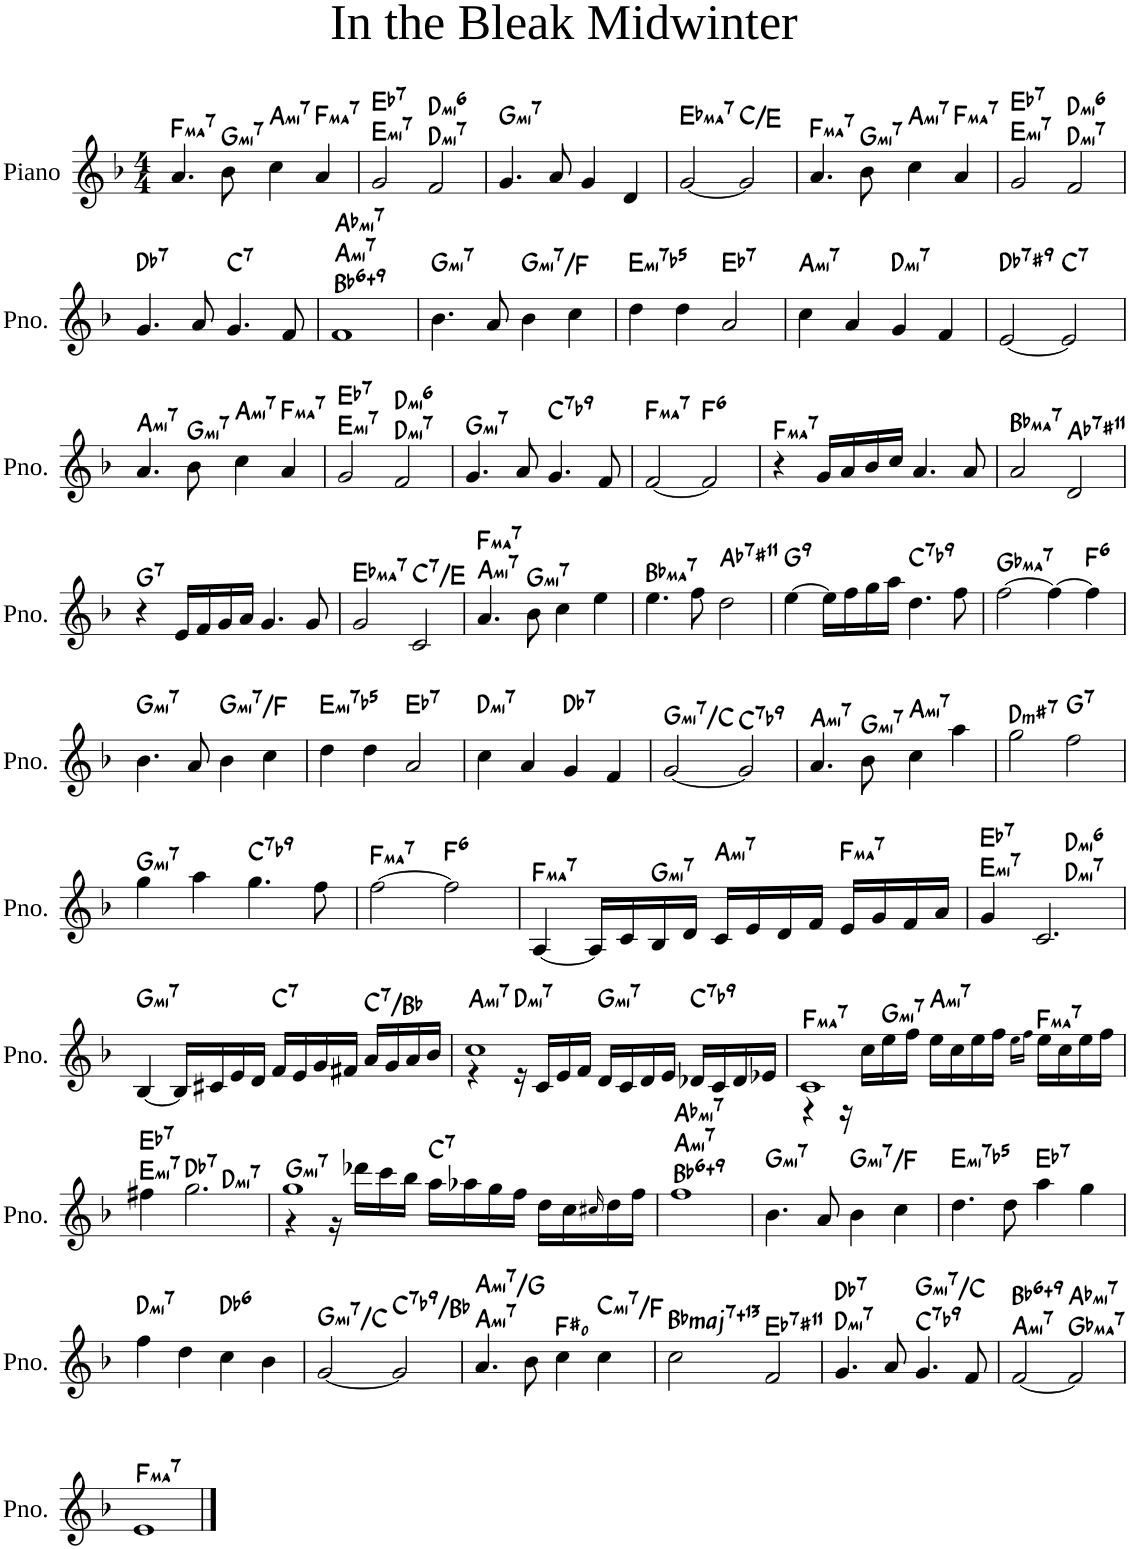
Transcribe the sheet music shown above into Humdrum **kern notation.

**kern	**harte
*part1	*part1
*staff1	*
*I"Piano	*
*I'Pno.	*
*clefG2	*
*k[b-]	*
*M4/4	*
=1	=1
!	!LO:H:kt=ma7
4.a/	F:maj7
!	!LO:H:kt=mi7
8b-\	G:min7
!	!LO:H:kt=mi7
4cc\	A:min7
!	!LO:H:kt=ma7
4a/	F:maj7
=2	=2
!	!LO:H:n=1:kt=mi7
!	!LO:H:n=2:kt=7
2g/	E:min7 Eb:7
!	!LO:H:n=1:kt=mi7
!	!LO:H:n=2:kt=mi6
2f/	D:min7 D:min6
=3	=3
!	!LO:H:kt=mi7
4.g/	G:min7
8a/	.
4g/	.
4d/	.
=4	=4
!	!LO:H:kt=ma7
[2g/	Eb:maj7
2g/]	C:maj/3
=5	=5
!	!LO:H:kt=ma7
4.a/	F:maj7
!	!LO:H:kt=mi7
8b-\	G:min7
!	!LO:H:kt=mi7
4cc\	A:min7
!	!LO:H:kt=ma7
4a/	F:maj7
=6	=6
!	!LO:H:n=1:kt=mi7
!	!LO:H:n=2:kt=7
2g/	E:min7 Eb:7
!	!LO:H:n=1:kt=mi7
!	!LO:H:n=2:kt=mi6
2f/	D:min7 D:min6
!!LO:LB:g=z
=7	=7
!	!LO:H:kt=7
4.g/	Db:7
8a/	.
!	!LO:H:kt=7
4.g/	C:7
8f/	.
=8	=8
!	!LO:H:n=1:kt=6
!	!LO:H:n=2:kt=mi7
!	!LO:H:n=3:kt=mi7
1f	Bb:maj6(#9) A:min7 Ab:min7
=9	=9
!	!LO:H:kt=mi7
4.b-\	G:min7
8a/	.
!	!LO:H:kt=mi7
4b-\	G:min7/b7
4cc\	.
=10	=10
!	!LO:H:kt=mi7b5
4dd\	E:hdim7
4dd\	.
!	!LO:H:kt=7
2a/	Eb:7
=11	=11
!	!LO:H:kt=mi7
4cc\	A:min7
4a/	.
!	!LO:H:kt=mi7
4g/	D:min7
4f/	.
=12	=12
!	!LO:H:kt=7
[2e/	Db:7(#9)
!	!LO:H:kt=7
2e/]	C:7
!!LO:LB:g=z
=13	=13
!	!LO:H:kt=mi7
4.a/	A:min7
!	!LO:H:kt=mi7
8b-\	G:min7
!	!LO:H:kt=mi7
4cc\	A:min7
!	!LO:H:kt=ma7
4a/	F:maj7
=14	=14
!	!LO:H:n=1:kt=mi7
!	!LO:H:n=2:kt=7
2g/	E:min7 Eb:7
!	!LO:H:n=1:kt=mi7
!	!LO:H:n=2:kt=mi6
2f/	D:min7 D:min6
=15	=15
!	!LO:H:kt=mi7
4.g/	G:min7
8a/	.
!	!LO:H:kt=7
4.g/	C:7(b9)
8f/	.
=16	=16
!	!LO:H:kt=ma7
[2f/	F:maj7
!	!LO:H:kt=6
2f/]	F:maj6
=17	=17
!	!LO:H:kt=ma7
4r	F:maj7
16g/LL	.
16a/	.
16b-/	.
16cc/JJ	.
4.a/	.
8a/	.
=18	=18
!	!LO:H:kt=ma7
2a/	Bb:maj7
!	!LO:H:kt=7
2d/	Ab:7(#11)
!!LO:LB:g=z
=19	=19
!	!LO:H:kt=7
4r	G:7
16e/LL	.
16f/	.
16g/	.
16a/JJ	.
4.g/	.
8g/	.
=20	=20
!	!LO:H:kt=ma7
2g/	Eb:maj7
!	!LO:H:kt=7
2c/	C:7/3
=21	=21
!	!LO:H:n=1:kt=mi7
!	!LO:H:n=2:kt=ma7
4.a/	A:min7 F:maj7
!	!LO:H:kt=mi7
8b-\	G:min7
4cc\	.
4ee\	.
=22	=22
!	!LO:H:kt=ma7
4.ee\	Bb:maj7
8ff\	.
!	!LO:H:kt=7
2dd\	Ab:7(#11)
=23	=23
!	!LO:H:kt=9
[4ee\	G:9
16ee\LL]	.
16ff\	.
16gg\	.
16aa\JJ	.
!	!LO:H:kt=7
4.dd\	C:7(b9)
8ff\	.
=24	=24
!	!LO:H:kt=ma7
[2ff\	Gb:maj7
4ff\_	.
!	!LO:H:kt=6
4ff\]	F:maj6
!!LO:LB:g=z
=25	=25
!	!LO:H:kt=mi7
4.b-\	G:min7
8a/	.
!	!LO:H:kt=mi7
4b-\	G:min7/b7
4cc\	.
=26	=26
!	!LO:H:kt=mi7b5
4dd\	E:hdim7
4dd\	.
!	!LO:H:kt=7
2a/	Eb:7
=27	=27
!	!LO:H:kt=mi7
4cc\	D:min7
4a/	.
!	!LO:H:kt=7
4g/	Db:7
4f/	.
=28	=28
!	!LO:H:kt=mi7
[2g/	G:min7/4
!	!LO:H:kt=7
2g/]	C:7(b9)
=29	=29
!	!LO:H:kt=mi7
4.a/	A:min7
!	!LO:H:kt=mi7
8b-\	G:min7
!	!LO:H:kt=mi7
4cc\	A:min7
4aa\	.
=30	=30
!	!LO:H:kt=m
2gg\	D:min(#7)
!	!LO:H:kt=7
2ff\	G:7
!!LO:LB:g=z
=31	=31
!	!LO:H:kt=mi7
4gg\	G:min7
4aa\	.
!	!LO:H:kt=7
4.gg\	C:7(b9)
8ff\	.
=32	=32
!	!LO:H:kt=ma7
[2ff\	F:maj7
!	!LO:H:kt=6
2ff\]	F:maj6
=33	=33
!	!LO:H:kt=ma7
[4A/	F:maj7
16A/LL]	.
16c/	.
!	!LO:H:kt=mi7
16B-/	G:min7
16d/JJ	.
!	!LO:H:kt=mi7
16c/LL	A:min7
16e/	.
16d/	.
16f/JJ	.
!	!LO:H:kt=ma7
16e/LL	F:maj7
16g/	.
16f/	.
16a/JJ	.
=34	=34
!	!LO:H:n=1:kt=mi7
!	!LO:H:n=2:kt=7
*^	*
4g/	2ryy	E:min7 Eb:7
2.c/	.	.
!	!	!LO:H:n=1:kt=mi7
!	!	!LO:H:n=2:kt=mi6
.	2ryy	D:min7 D:min6
!!LO:LB:g=z	!!
=35	=35	=35
!	!	!LO:H:kt=mi7
*v	*v	*
[4B-/	G:min7
16B-/LL]	.
16c#X/	.
16e/	.
16d/JJ	.
!	!LO:H:kt=7
16f/LL	C:7
16e/	.
16g/	.
16f#X/JJ	.
!	!LO:H:kt=7
16a/LL	C:7/b7
16g/	.
16a/	.
16b-/JJ	.
=36	=36
*^	*
!	!	!LO:H:kt=mi7
1cc	4r	A:min7
!	!	!LO:H:kt=mi7
.	16r	D:min7
.	16c/LL	.
.	16e/	.
.	16f/JJ	.
!	!	!LO:H:kt=mi7
.	16d/LL	G:min7
.	16c/	.
.	16d/	.
.	16e/JJ	.
!	!	!LO:H:kt=7
.	16d-X/LL	C:7(b9)
.	16c/	.
.	16d-/	.
.	16e-X/JJ	.
=37	=37	=37
!	!	!LO:H:kt=ma7
1c	4r	F:maj7
.	16r	.
.	16cc\LL	.
!	!	!LO:H:kt=mi7
.	16ee\	G:min7
.	16ff\JJ	.
!	!	!LO:H:kt=mi7
.	16ee\LL	A:min7
.	16cc\	.
.	16ee\	.
.	16ff\JJ	.
.	16qee\LL	.
.	16qff\JJ	.
!	!	!LO:H:kt=ma7
.	16ee\LL	F:maj7
.	16cc\	.
.	16ee\	.
.	16ff\JJ	.
!!LO:LB:g=z	!!
=38	=38	=38
!	!	!LO:H:n=1:kt=mi7
!	!	!LO:H:n=2:kt=7
4ff#X\	2ryy	E:min7 Eb:7
!	!	!LO:H:kt=7
2.gg\	.	Db:7
!	!	!LO:H:kt=mi7
.	2ryy	D:min7
=39	=39	=39
!	!	!LO:H:kt=mi7
1gg	4r	G:min7
.	16r	.
.	16ddd-X\LL	.
.	16ccc\	.
.	16bb-\JJ	.
!	!	!LO:H:kt=7
.	16aa\LL	C:7
.	16aa-X\	.
.	16gg\	.
.	16ff\JJ	.
.	16dd\LL	.
.	16cc\	.
.	16qcc#X/	.
.	16dd\	.
.	16ff\JJ	.
=40	=40	=40
!	!	!LO:H:n=1:kt=6
!	!	!LO:H:n=2:kt=mi7
!	!	!LO:H:n=3:kt=mi7
*v	*v	*
1ff	Bb:maj6(#9) A:min7 Ab:min7
=41	=41
!	!LO:H:kt=mi7
4.b-\	G:min7
8a/	.
!	!LO:H:kt=mi7
4b-\	G:min7/b7
4cc\	.
=42	=42
!	!LO:H:kt=mi7b5
4.dd\	E:hdim7
8dd\	.
!	!LO:H:kt=7
4aa\	Eb:7
4gg\	.
!!LO:LB:g=z
=43	=43
!	!LO:H:kt=mi7
4ff\	D:min7
4dd\	.
!	!LO:H:kt=6
4cc\	Db:maj6
4b-\	.
=44	=44
!	!LO:H:kt=mi7
[2g/	G:min7/4
!	!LO:H:kt=7
2g/]	C:7(b9)/b7
=45	=45
!	!LO:H:n=1:kt=mi7
!	!LO:H:n=2:kt=mi7
4.a/	A:min7 A:min7/b7
8b-\	.
4cc\	F#:dim
!	!LO:H:kt=mi7
4cc\	C:min7/4
=46	=46
!	!LO:H:kt=maj7
2cc\	Bb:maj7(#13)
!	!LO:H:kt=7
2f/	Eb:7(#11)
=47	=47
!	!LO:H:n=1:kt=mi7
!	!LO:H:n=2:kt=7
4.g/	D:min7 Db:7
8a/	.
!	!LO:H:n=1:kt=7
!	!LO:H:n=2:kt=mi7
4.g/	C:7(b9) G:min7/4
8f/	.
=48	=48
!	!LO:H:n=1:kt=mi7
!	!LO:H:n=2:kt=6
[2f/	A:min7 Bb:maj6(#9)
!	!LO:H:n=1:kt=ma7
!	!LO:H:n=2:kt=mi7
2f/]	Gb:maj7 Ab:min7
!!LO:LB:g=z
=49	=49
!	!LO:H:kt=ma7
1e	F:maj7
==	==
*-	*-
